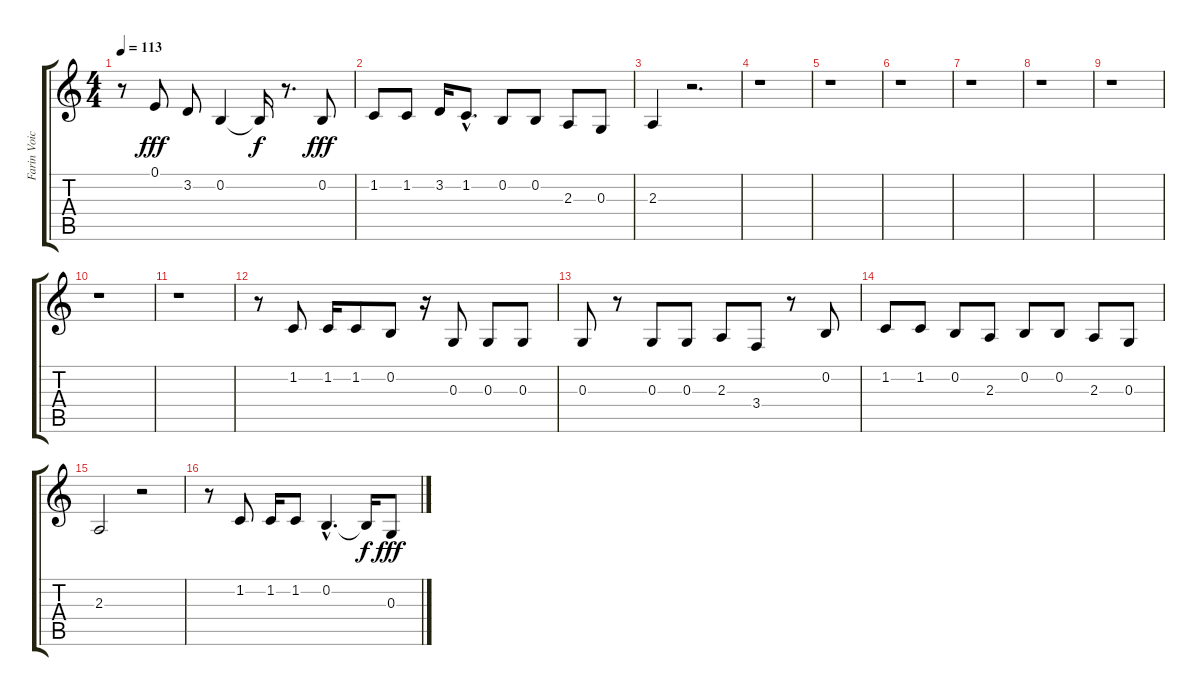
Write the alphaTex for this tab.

\track ("Farin Voice" "Farin Voic") {instrument tenorsax}
\staff {score tabs}
\tuning (E4 B3 G3 D3 A2 E2) {hide}
\ts (4 4)
\tempo 113
\clef g2
\ks c
r.8{dy fff} 0.1.8 3.2.8 0.2.4 0.2{t}.16{dy f} r.8{d} 0.2.8{dy fff} |
1.2.8 1.2.8 3.2.16 1.2{hac}.8{d} 0.2.8 0.2.8 2.3.8 0.3.8 |
2.3.4 r.2{d} |
r.1 |
r.1 |
r.1 |
r.1 |
r.1 |
r.1 |
r.1 |
r.1 |
r.8 1.2.8 1.2.16 1.2.8 0.2.8 r.16 0.3.8 0.3.8 0.3.8 |
0.3.8 r.8 0.3.8 0.3.8 2.3.8 3.4.8 r.8 0.2.8 |
1.2.8 1.2.8 0.2.8 2.3.8 0.2.8 0.2.8 2.3.8 0.3.8 |
2.3.2 r.2 |
r.8 1.2.8 1.2.16 1.2.8 0.2{hac}.4{d} 0.2{t}.16{dy f} 0.3.8{dy fff}
